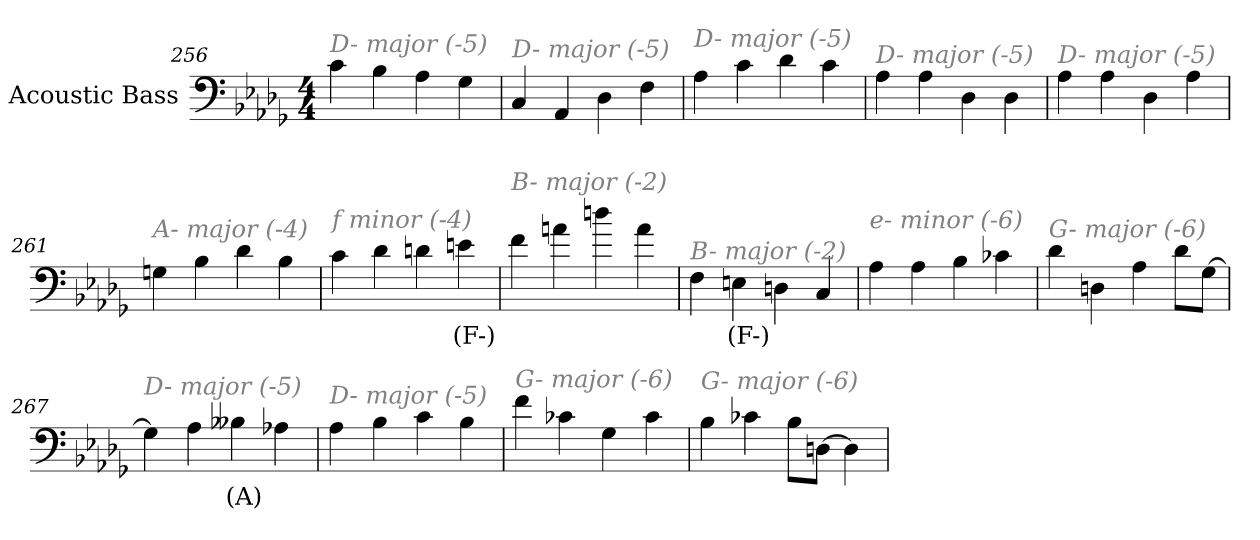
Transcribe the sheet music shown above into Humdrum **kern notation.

**kern	**text
*part1	*part1
*staff1	*staff1
*I"Acoustic Bass	*
*clefF4	*
*ITrd7c12	*
*k[b-e-a-d-g-]	*
*D-:	*
*M4/4	*
=256	=256
!LO:TX:i:color=#808080:t=D- major (-5)	!
4C	.
4BB-	.
4AA-	.
4GG-	.
=257	=257
!LO:TX:i:color=#808080:t=D- major (-5)	!
4CC	.
4AAA-	.
4DD-	.
4FF	.
=258	=258
!LO:TX:i:color=#808080:t=D- major (-5)	!
4AA-	.
4C	.
4D-	.
4C	.
=259	=259
!LO:TX:i:color=#808080:t=D- major (-5)	!
4AA-	.
4AA-	.
4DD-	.
4DD-	.
=260	=260
!LO:TX:i:color=#808080:t=D- major (-5)	!
4AA-	.
4AA-	.
4DD-	.
4AA-	.
=261	=261
!LO:TX:i:color=#808080:t=A- major (-4)	!
4GGn	.
4BB-	.
4D-	.
4BB-	.
=262	=262
!LO:TX:i:color=#808080:t=f minor (-4)	!
4C	.
4D-	.
4Dn	.
4Eni	(F-)
=263	=263
!LO:TX:i:color=#808080:t=B- major (-2)	!
4F	.
4An	.
4dn	.
4A	.
=264	=264
!LO:TX:i:color=#808080:t=B- major (-2)	!
4FF	.
4EEni	(F-)
4DDn	.
4CC	.
=265	=265
!LO:TX:i:color=#808080:t=e- minor (-6)	!
4AA-	.
4AA-	.
4BB-	.
4C-X	.
=266	=266
!LO:TX:i:color=#808080:t=G- major (-6)	!
4D-	.
4DDn	.
4AA-	.
8D-L	.
[8GG-J	.
=267	=267
!LO:TX:i:color=#808080:t=D- major (-5)	!
4GG-]	.
4AA-	.
4BB--Xj	(A)
4AA-X	.
=268	=268
!LO:TX:i:color=#808080:t=D- major (-5)	!
4AA-	.
4BB-	.
4C	.
4BB-	.
=269	=269
!LO:TX:i:color=#808080:t=G- major (-6)	!
4F	.
4C-X	.
4GG-	.
4C-	.
=270	=270
!LO:TX:i:color=#808080:t=G- major (-6)	!
4BB-	.
4C-X	.
8BB-L	.
[8DDnJ	.
4DD]	.
=	=
*-	*-
